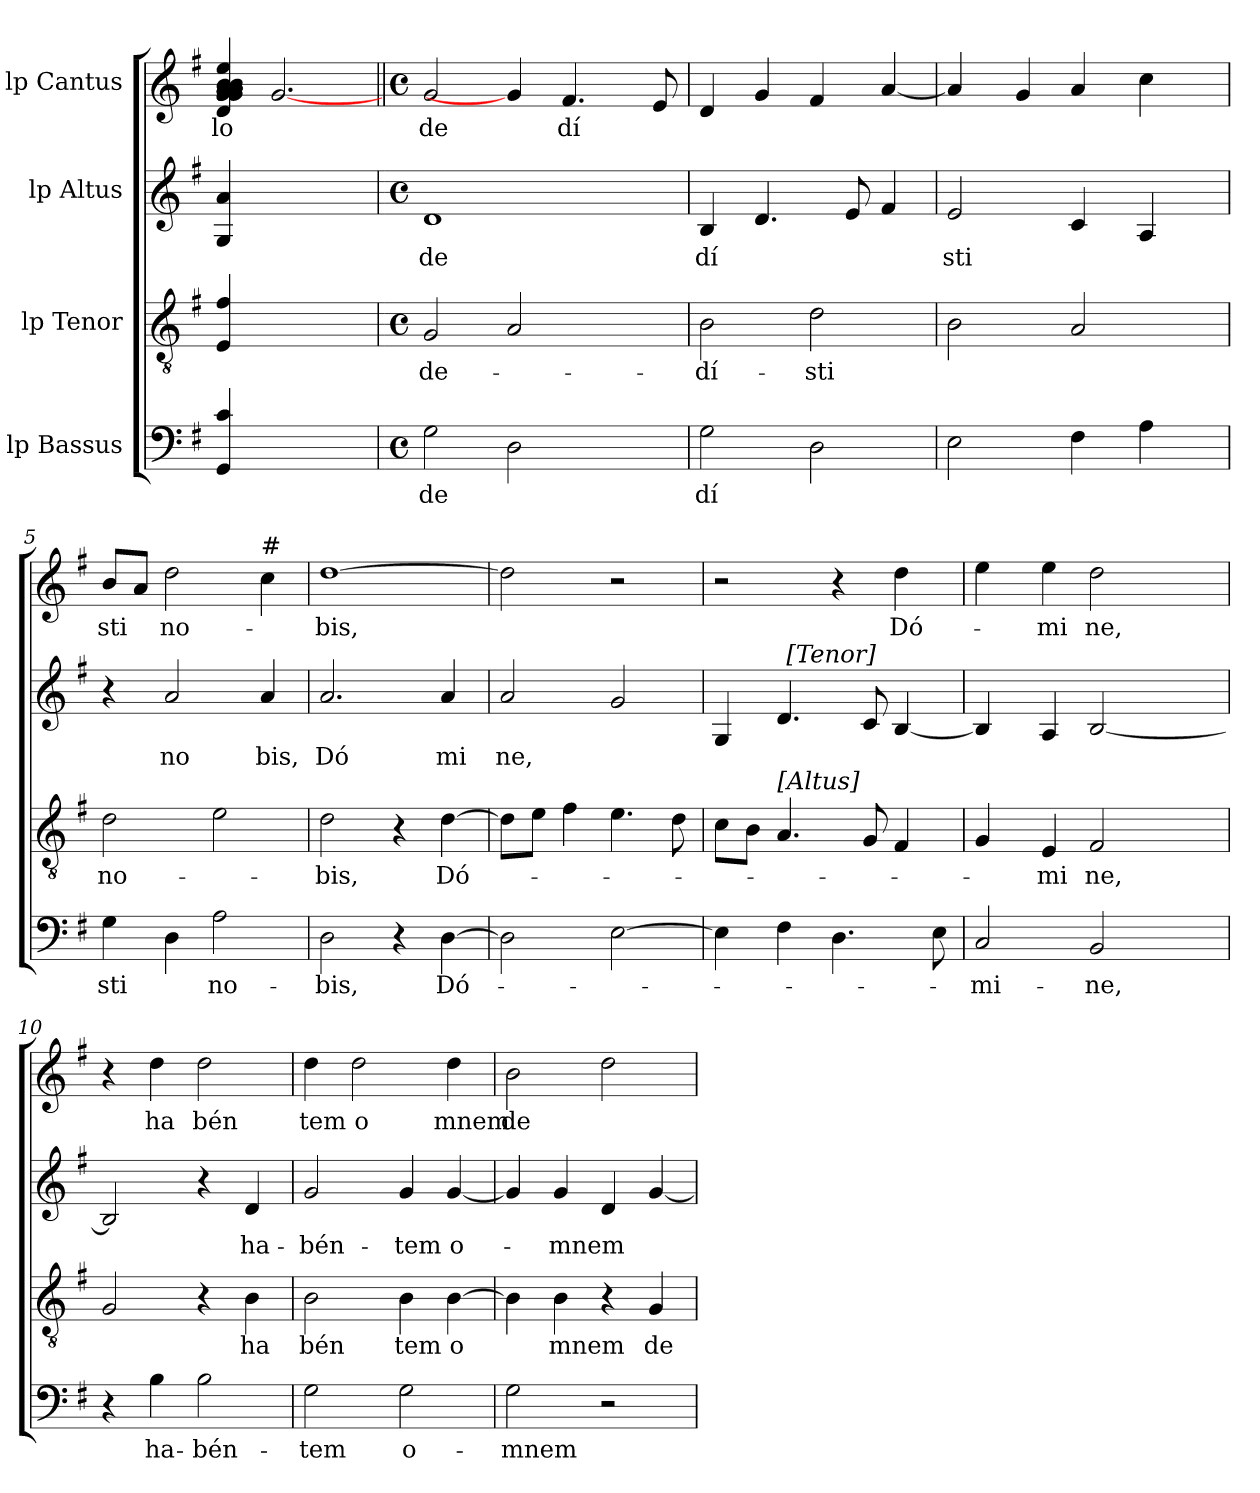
**kern	**text	**kern	**text	**kern	**text	**kern	**text
*part4	*part4	*part3	*part3	*part2	*part2	*part1	*part1
*staff4	*staff4	*staff3	*staff3	*staff2	*staff2	*staff1	*staff1
*I"lp Bassus	*	*I"lp Tenor	*	*I"lp Altus	*	*I"lp Cantus	*
!!LO:PB:g=z
*stria5	*	*stria5	*	*stria5	*	*stria5	*
*clefF4	*	*clefGv2	*	*clefG2	*	*clefG2	*
*k[f#]	*	*k[f#]	*	*k[f#]	*	*k[f#]	*
*G:	*	*G:	*	*G:	*	*G:	*
=1	=1	=1	=1	=1	=1	=1	=1
!	!	!	!	!	!	!	!LO:LY:b:cj
4c/ 4GG/	.	4f#/ 4E/	.	4a/ 4G/	.	4ee/ 4d/ 4g/ 4a/ 4g/ 4a/ 4b/ 4b/ 4a/ 4g/ 4a/ 4a/	lo
2.ryy	.	2.ryy	.	2.ryy	.	[2.g	.
=2	=2||	=2	=2||	=2	=2||	=2||	=2||
*M4/4	*	*M4/4	*	*M4/4	*	*M4/4	*
*met(c)	*	*met(c)	*	*met(c)	*	*met(c)	*
!	!LO:LY:b:cj	!	!LO:LY:b:cj	!	!LO:LY:b:cj	!	!LO:LY:b:cj
2G\	de	2G/	de-	1d	de	2g/	de
2D\	.	2A/	.	.	.	4g]	.
!	!	!	!	!	!	!	!LO:LY:b:cj
.	.	.	.	.	.	4.f#/	dí
4ryy	.	4ryy	.	4ryy	.	.	.
.	.	.	.	.	.	8e/	.
=3	=3	=3	=3	=3	=3	=3	=3
!	!LO:LY:b:cj	!	!LO:LY:b:cj	!	!LO:LY:b:cj	!	!
2G\	dí	2B\	-dí-	4B/	dí	4d/	.
.	.	.	.	4.d/	.	4g/	.
!	!	!	!LO:LY:b:cj	!	!	!	!
2D\	.	2d\	-sti	.	.	4f#/	.
.	.	.	.	8e/	.	.	.
.	.	.	.	4f#/	.	[>4a/	.
!!LO:LB:g=z
=4	=4	=4	=4	=4	=4	=4	=4
!	!	!	!	!	!LO:LY:b:cj	!	!
*^	*	*	*	*	*	*^	*
2E\	32.ryy	.	2B\	.	2e/	sti	4a/]	32.ryy	.
.	2ryy	.	.	.	.	.	.	2ryy	.
.	.	.	.	.	.	.	4g/	.	.
4F#\	.	.	2A/	.	4c/	.	4a/	.	.
.	4ryy	.	.	.	.	.	.	4ryy	.
4A\	.	.	.	.	4A/	.	4cc\	.	.
.	8ryy	.	.	.	.	.	.	8ryy	.
.	16ryy	.	.	.	.	.	.	16ryy	.
.	64ryy	.	.	.	.	.	.	64ryy	.
=5	=5	=5	=5	=5	=5	=5	=5	=5	=5
!	!	!LO:LY:b:cj	!	!LO:LY:b:cj	!	!	!	!	!LO:LY:b:cj
*v	*v	*	*	*	*	*	*v	*v	*
4G\	sti	2d\	no-	4r	.	8b/L	sti
.	.	.	.	.	.	8a/J	.
!	!	!	!	!	!LO:LY:b:cj	!	!LO:LY:b:cj
4D\	.	.	.	2a/	no	2dd\	no-
!	!LO:LY:b:cj	!	!	!	!	!	!
2A\	no-	2e\	.	.	.	.	.
!	!	!	!	!	!	!LO:TX:a:t=#	!
!	!	!	!	!	!LO:LY:b:cj	!	!
.	.	.	.	4a/	bis,	4cc\	.
=6	=6	=6	=6	=6	=6	=6	=6
!	!LO:LY:b:cj	!	!LO:LY:b:cj	!	!LO:LY:b:cj	!	!LO:LY:b:cj
2D\	-bis,	2d\	-bis,	2.a/	Dó	[>1dd	-bis,
4r	.	4r	.	.	.	.	.
!	!LO:LY:b:cj	!	!LO:LY:b:cj	!	!LO:LY:b:cj	!	!
[>4D\	Dó-	[>4d\	Dó-	4a/	mi	.	.
=7	=7	=7	=7	=7	=7	=7	=7
!	!	!	!	!	!LO:LY:b	!	!
2D\]	.	8d\L]	.	2a/	ne,	2dd\]	.
.	.	8e\J	.	.	.	.	.
.	.	4f#\	.	.	.	.	.
[>2E\	.	4.e\	.	2g/	.	2r	.
.	.	8d\	.	.	.	.	.
=8	=8	=8	=8	=8	=8	=8	=8
*	*	*	*	*^	*	*	*
4E\]	.	8c\L	.	4G/	4ryy	.	2r	.
.	.	8B\J	.	.	.	.	.	.
!	!	!LO:TX:a:i:t=[Altus]	!	!	!	!	!	!
4F#\	.	4.A/	.	4.d/	64ryy	.	.	.
!	!	!	!	!	!LO:TX:a:i:t=[Tenor]	!	!	!
.	.	.	.	.	2ryy	.	.	.
4.D\	.	.	.	.	.	.	4r	.
.	.	8G/	.	8c/	.	.	.	.
!	!	!	!	!	!	!	!	!LO:LY:b:cj
.	.	4F#/	.	[>4B/	.	.	4dd\	Dó-
.	.	.	.	.	8...ryy	.	.	.
8E\	.	.	.	.	.	.	.	.
!!LO:LB:g=z
=9	=9	=9	=9	=9	=9	=9	=9	=9
!	!LO:LY:b:cj	!	!	!	!	!	!	!
*	*	*^	*	*	*	*	*^	*
2C/	-mi-	4G/	32.ryy	.	4B/]	8...ryy	.	4ee\	32.ryy	.
.	.	.	2ryy	.	.	.	.	.	2ryy	.
.	.	.	.	.	.	2ryy	.	.	.	.
!	!	!	!	!LO:LY:b:cj	!	!	!	!	!	!LO:LY:b:cj
.	.	4E/	.	-mi	4A/	.	.	4ee\	.	-mi
!	!LO:LY:b:cj	!	!	!LO:LY:b	!	!	!	!	!	!LO:LY:b:cj
2BB/	-ne,	2F#/	.	ne,	[<2B/	.	.	2dd\	.	ne,
.	.	.	4ryy	.	.	.	.	.	4ryy	.
.	.	.	.	.	.	4ryy	.	.	.	.
.	.	.	8ryy	.	.	.	.	.	8ryy	.
.	.	.	16ryy	.	.	.	.	.	16ryy	.
.	.	.	64ryy	.	.	64ryy	.	.	64ryy	.
*	*	*v	*v	*	*	*	*	*v	*v	*
*	*	*	*	*v	*v	*	*	*
=10	=10	=10	=10	=10	=10	=10	=10
4r	.	2G/	.	2B/]	.	4r	.
!	!LO:LY:b:cj	!	!	!	!	!	!LO:LY:b:cj
4B\	ha-	.	.	.	.	4dd\	ha
!	!LO:LY:b:cj	!	!	!	!	!	!LO:LY:b:cj
2B\	-bén-	4r	.	4r	.	2dd\	bén
!	!	!	!LO:LY:b:cj	!	!LO:LY:b:cj	!	!
.	.	4B\	ha	4d/	ha-	.	.
=11	=11	=11	=11	=11	=11	=11	=11
!	!LO:LY:b:cj	!	!LO:LY:b:cj	!	!LO:LY:b:cj	!	!LO:LY:b:cj
2G\	-tem	2B\	bén	2g/	-bén-	4dd\	tem
!	!	!	!	!	!	!	!LO:LY:b:cj
.	.	.	.	.	.	2dd\	o
!	!LO:LY:b:cj	!	!LO:LY:b:cj	!	!LO:LY:b:cj	!	!
2G\	o-	4B\	tem	4g/	-tem	.	.
!	!	!	!LO:LY:b:cj	!	!LO:LY:b:cj	!	!LO:LY:b:cj
.	.	[>4B\	o	[<4g/	o-	4dd\	mnem
=12	=12	=12	=12	=12	=12	=12	=12
!	!LO:LY:b:cj	!	!	!	!	!	!LO:LY:b:cj
2G\	-mnem	4B\]	.	4g/]	.	2b\	de
!	!	!	!LO:LY:b:cj	!	!LO:LY:b	!	!
.	.	4B\	mnem	4g/	-mnem	.	.
2r	.	4r	.	4d/	.	2dd\	.
!	!	!	!LO:LY:b:cj	!	!	!	!
.	.	4G/	de	[<4g/	.	.	.
=	=	=	=	=	=	=	=
*-	*-	*-	*-	*-	*-	*-	*-
